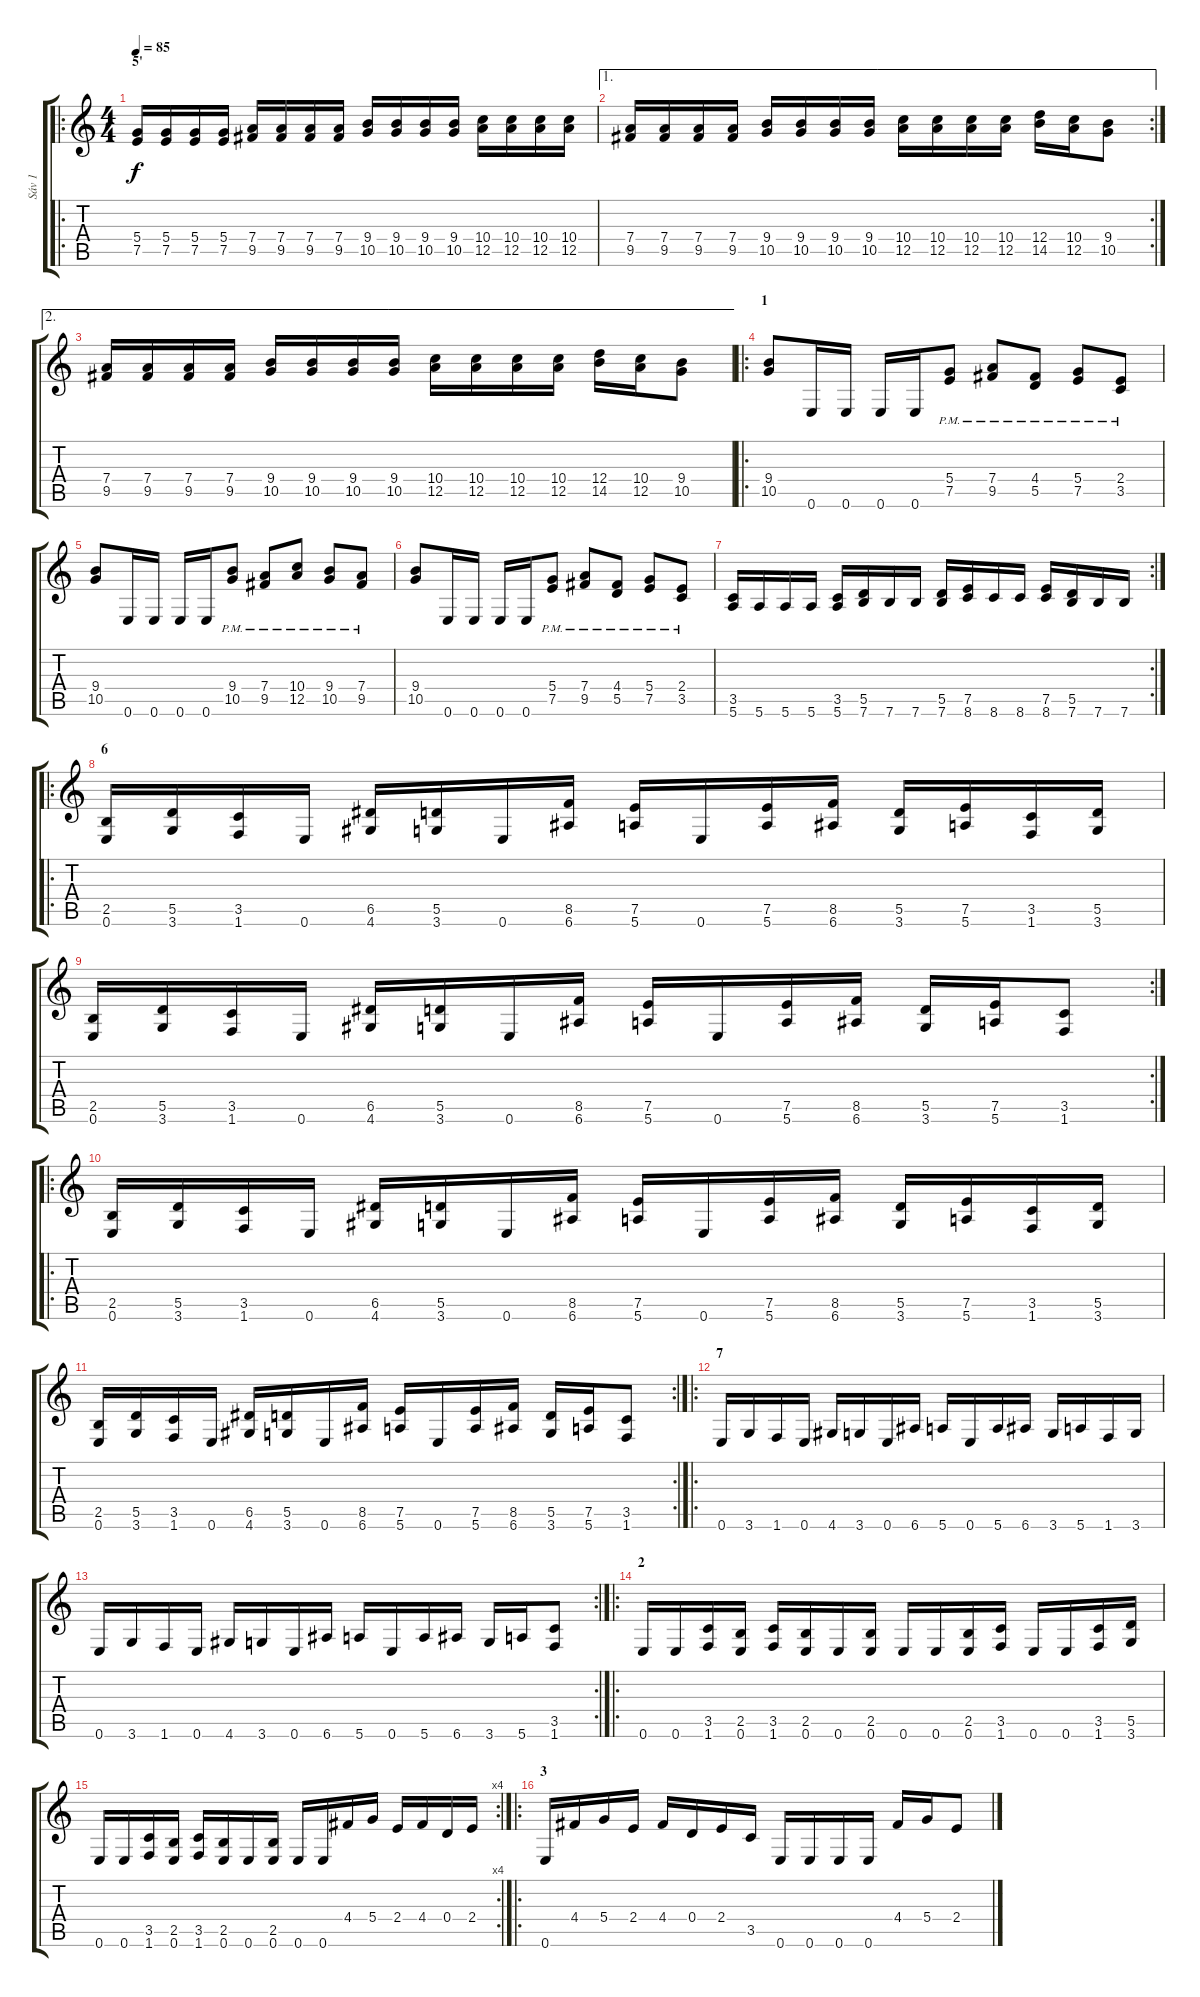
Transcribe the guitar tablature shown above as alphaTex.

\track ("Sáv 1" "Sáv 1") {instrument distortionguitar}
\staff {score tabs}
\tuning (E4 B3 G3 D3 A2 E2) {hide}
\ro
\ts (4 4)
\section ("" "5'")
\tempo 85
\clef g2
\ks c
(5.4 7.5).16{dy f} (5.4 7.5).16 (5.4 7.5).16 (5.4 7.5).16 (7.4 9.5).16 (7.4 9.5).16 (7.4 9.5).16 (7.4 9.5).16 (9.4 10.5).16 (9.4 10.5).16 (9.4 10.5).16 (9.4 10.5).16 (10.4 12.5).16 (10.4 12.5).16 (10.4 12.5).16 (10.4 12.5).16 |
\ae 1
\rc 2
(7.4 9.5).16 (7.4 9.5).16 (7.4 9.5).16 (7.4 9.5).16 (9.4 10.5).16 (9.4 10.5).16 (9.4 10.5).16 (9.4 10.5).16 (10.4 12.5).16 (10.4 12.5).16 (10.4 12.5).16 (10.4 12.5).16 (12.4 14.5).16 (10.4 12.5).16 (9.4 10.5).8 |
\ae 2
(7.4 9.5).16 (7.4 9.5).16 (7.4 9.5).16 (7.4 9.5).16 (9.4 10.5).16 (9.4 10.5).16 (9.4 10.5).16 (9.4 10.5).16 (10.4 12.5).16 (10.4 12.5).16 (10.4 12.5).16 (10.4 12.5).16 (12.4 14.5).16 (10.4 12.5).16 (9.4 10.5).8 |
\ro
\section ("" "1")
(9.4 10.5).8 0.6.16 0.6.16 0.6.16 0.6.16 (5.4{pm} 7.5{pm}).8 (7.4{pm} 9.5{pm}).8 (4.4{pm} 5.5{pm}).8 (5.4{pm} 7.5{pm}).8 (2.4{pm} 3.5{pm}).8 |
(9.4 10.5).8 0.6.16 0.6.16 0.6.16 0.6.16 (9.4{pm} 10.5{pm}).8 (7.4{pm} 9.5{pm}).8 (10.4{pm} 12.5{pm}).8 (9.4{pm} 10.5{pm}).8 (7.4{pm} 9.5{pm}).8 |
(9.4 10.5).8 0.6.16 0.6.16 0.6.16 0.6.16 (5.4{pm} 7.5{pm}).8 (7.4{pm} 9.5{pm}).8 (4.4{pm} 5.5{pm}).8 (5.4{pm} 7.5{pm}).8 (2.4{pm} 3.5{pm}).8 |
\rc 2
(3.5 5.6).16 5.6.16 5.6.16 5.6.16 (3.5 5.6).16 (5.5 7.6).16 7.6.16 7.6.16 (5.5 7.6).16 (7.5 8.6).16 8.6.16 8.6.16 (7.5 8.6).16 (5.5 7.6).16 7.6.16 7.6.16 |
\ro
\section ("" "6")
(2.5 0.6).16 (5.5 3.6).16 (3.5 1.6).16 0.6.16 (6.5 4.6).16 (5.5 3.6).16 0.6.16 (8.5 6.6).16 (7.5 5.6).16 0.6.16 (7.5 5.6).16 (8.5 6.6).16 (5.5 3.6).16 (7.5 5.6).16 (3.5 1.6).16 (5.5 3.6).16 |
\rc 2
(2.5 0.6).16 (5.5 3.6).16 (3.5 1.6).16 0.6.16 (6.5 4.6).16 (5.5 3.6).16 0.6.16 (8.5 6.6).16 (7.5 5.6).16 0.6.16 (7.5 5.6).16 (8.5 6.6).16 (5.5 3.6).16 (7.5 5.6).16 (3.5 1.6).8 |
\ro
(2.5 0.6).16 (5.5 3.6).16 (3.5 1.6).16 0.6.16 (6.5 4.6).16 (5.5 3.6).16 0.6.16 (8.5 6.6).16 (7.5 5.6).16 0.6.16 (7.5 5.6).16 (8.5 6.6).16 (5.5 3.6).16 (7.5 5.6).16 (3.5 1.6).16 (5.5 3.6).16 |
\rc 2
(2.5 0.6).16 (5.5 3.6).16 (3.5 1.6).16 0.6.16 (6.5 4.6).16 (5.5 3.6).16 0.6.16 (8.5 6.6).16 (7.5 5.6).16 0.6.16 (7.5 5.6).16 (8.5 6.6).16 (5.5 3.6).16 (7.5 5.6).16 (3.5 1.6).8 |
\ro
\section ("" "7")
0.6.16 3.6.16 1.6.16 0.6.16 4.6.16 3.6.16 0.6.16 6.6.16 5.6.16 0.6.16 5.6.16 6.6.16 3.6.16 5.6.16 1.6.16 3.6.16 |
\rc 2
0.6.16 3.6.16 1.6.16 0.6.16 4.6.16 3.6.16 0.6.16 6.6.16 5.6.16 0.6.16 5.6.16 6.6.16 3.6.16 5.6.16 (3.5 1.6).8 |
\ro
\section ("" "2")
0.6.16 0.6.16 (3.5 1.6).16 (2.5 0.6).16 (3.5 1.6).16 (2.5 0.6).16 0.6.16 (2.5 0.6).16 0.6.16 0.6.16 (2.5 0.6).16 (3.5 1.6).16 0.6.16 0.6.16 (3.5 1.6).16 (5.5 3.6).16 |
\rc 4
0.6.16 0.6.16 (3.5 1.6).16 (2.5 0.6).16 (3.5 1.6).16 (2.5 0.6).16 0.6.16 (2.5 0.6).16 0.6.16 0.6.16 4.4.16 5.4.16 2.4.16 4.4.16 0.4.16 2.4.16 |
\ro
\section ("" "3")
0.6.16 4.4.16 5.4.16 2.4.16 4.4.16 0.4.16 2.4.16 3.5.16 0.6.16 0.6.16 0.6.16 0.6.16 4.4.16 5.4.16 2.4.8
